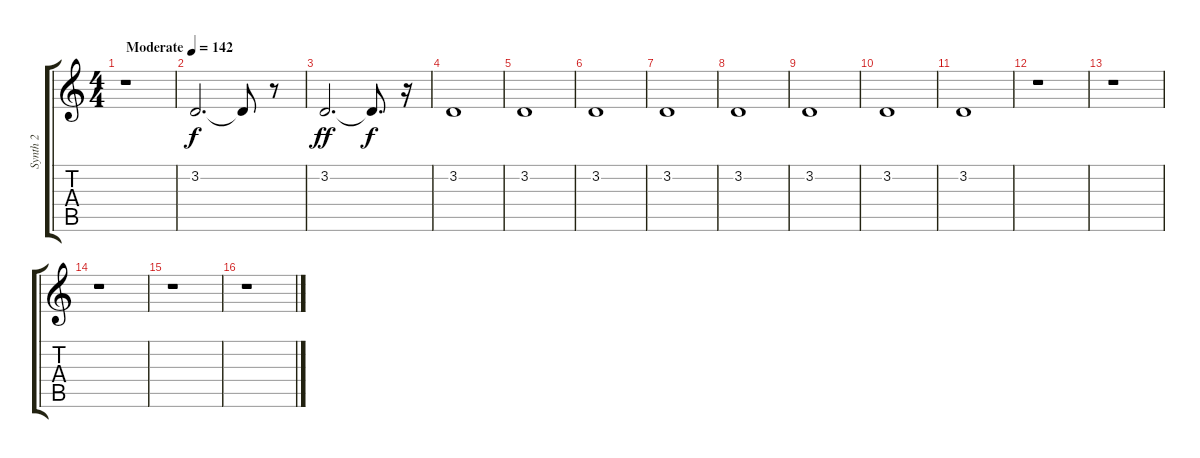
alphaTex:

\track ("Synth 2" "Synth 2") {instrument lead2sawtooth}
\staff {score tabs}
\tuning (E4 B3 G3 D3 A2 E2) {hide}
\ts (4 4)
\tempo (142 "Moderate")
\clef g2
\ks c
r.1{dy f instrument lead2sawtooth} |
3.2.2{d} 3.2{t}.8 r.8 |
3.2.2{d dy ff} 3.2{t}.8{d dy f} r.16 |
3.2.1 |
3.2.1 |
3.2.1 |
3.2.1 |
3.2.1 |
3.2.1 |
3.2.1 |
3.2.1 |
r.1 |
r.1 |
r.1 |
r.1 |
r.1
